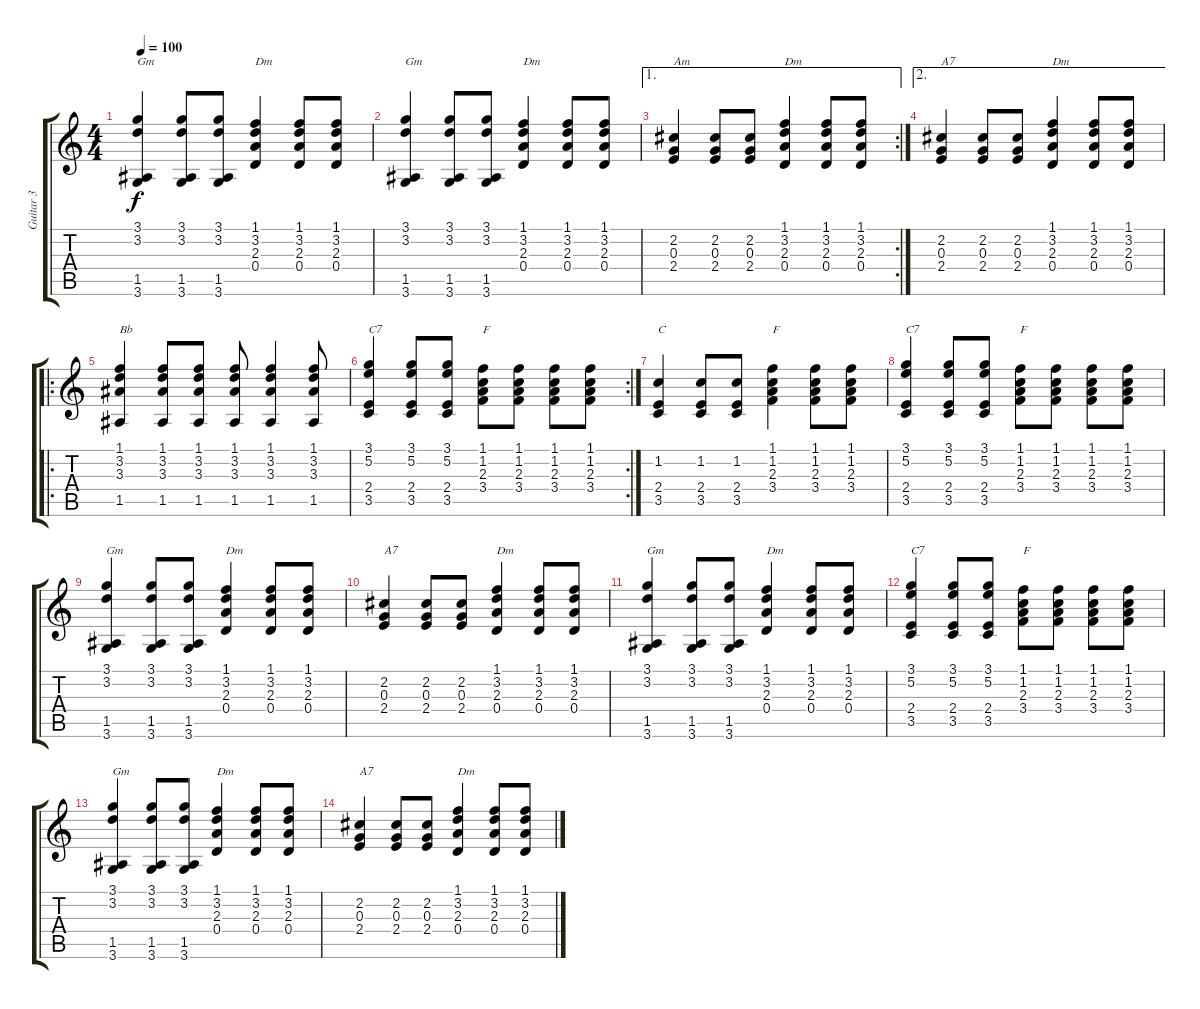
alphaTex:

\track ("Guitar 3" "Guitar 3") {instrument acousticguitarsteel}
\staff {score tabs}
\tuning (E4 B3 G3 D3 A2 E2) {hide}
\ts (4 4)
\tempo 100
\clef g2
\ks c
(3.1 3.2 1.5 3.6).4{txt "Gm" dy f} (3.1 3.2 1.5 3.6).8 (3.1 3.2 1.5 3.6).8 (1.1 3.2 2.3 0.4).4{txt "Dm"} (1.1 3.2 2.3 0.4).8 (1.1 3.2 2.3 0.4).8 |
(3.1 3.2 1.5 3.6).4{txt "Gm"} (3.1 3.2 1.5 3.6).8 (3.1 3.2 1.5 3.6).8 (1.1 3.2 2.3 0.4).4{txt "Dm"} (1.1 3.2 2.3 0.4).8 (1.1 3.2 2.3 0.4).8 |
\ae 1
\rc 2
(2.2 0.3 2.4).4{txt "Am"} (2.2 0.3 2.4).8 (2.2 0.3 2.4).8 (1.1 3.2 2.3 0.4).4{txt "Dm"} (1.1 3.2 2.3 0.4).8 (1.1 3.2 2.3 0.4).8 |
\ae 2
(2.2 0.3 2.4).4{txt "A7"} (2.2 0.3 2.4).8 (2.2 0.3 2.4).8 (1.1 3.2 2.3 0.4).4{txt "Dm"} (1.1 3.2 2.3 0.4).8 (1.1 3.2 2.3 0.4).8 |
\ro
(1.1 3.2 3.3 1.5).4{txt "Bb"} (1.1 3.2 3.3 1.5).8 (1.1 3.2 3.3 1.5).8 (1.1 3.2 3.3 1.5).8 (1.1 3.2 3.3 1.5).4 (1.1 3.2 3.3 1.5).8 |
\rc 2
(3.1 5.2 2.4 3.5).4{txt "C7"} (3.1 5.2 2.4 3.5).8 (3.1 5.2 2.4 3.5).8 (1.1 1.2 2.3 3.4).8{txt "F"} (1.1 1.2 2.3 3.4).8 (1.1 1.2 2.3 3.4).8 (1.1 1.2 2.3 3.4).8 |
(1.2 2.4 3.5).4{txt "C"} (1.2 2.4 3.5).8 (1.2 2.4 3.5).8 (1.1 1.2 2.3 3.4).4{txt "F"} (1.1 1.2 2.3 3.4).8 (1.1 1.2 2.3 3.4).8 |
(3.1 5.2 2.4 3.5).4{txt "C7"} (3.1 5.2 2.4 3.5).8 (3.1 5.2 2.4 3.5).8 (1.1 1.2 2.3 3.4).8{txt "F"} (1.1 1.2 2.3 3.4).8 (1.1 1.2 2.3 3.4).8 (1.1 1.2 2.3 3.4).8 |
(3.1 3.2 1.5 3.6).4{txt "Gm"} (3.1 3.2 1.5 3.6).8 (3.1 3.2 1.5 3.6).8 (1.1 3.2 2.3 0.4).4{txt "Dm"} (1.1 3.2 2.3 0.4).8 (1.1 3.2 2.3 0.4).8 |
(2.2 0.3 2.4).4{txt "A7"} (2.2 0.3 2.4).8 (2.2 0.3 2.4).8 (1.1 3.2 2.3 0.4).4{txt "Dm"} (1.1 3.2 2.3 0.4).8 (1.1 3.2 2.3 0.4).8 |
(3.1 3.2 1.5 3.6).4{txt "Gm"} (3.1 3.2 1.5 3.6).8 (3.1 3.2 1.5 3.6).8 (1.1 3.2 2.3 0.4).4{txt "Dm"} (1.1 3.2 2.3 0.4).8 (1.1 3.2 2.3 0.4).8 |
(3.1 5.2 2.4 3.5).4{txt "C7"} (3.1 5.2 2.4 3.5).8 (3.1 5.2 2.4 3.5).8 (1.1 1.2 2.3 3.4).8{txt "F"} (1.1 1.2 2.3 3.4).8 (1.1 1.2 2.3 3.4).8 (1.1 1.2 2.3 3.4).8 |
(3.1 3.2 1.5 3.6).4{txt "Gm"} (3.1 3.2 1.5 3.6).8 (3.1 3.2 1.5 3.6).8 (1.1 3.2 2.3 0.4).4{txt "Dm"} (1.1 3.2 2.3 0.4).8 (1.1 3.2 2.3 0.4).8 |
(2.2 0.3 2.4).4{txt "A7"} (2.2 0.3 2.4).8 (2.2 0.3 2.4).8 (1.1 3.2 2.3 0.4).4{txt "Dm"} (1.1 3.2 2.3 0.4).8 (1.1 3.2 2.3 0.4).8
